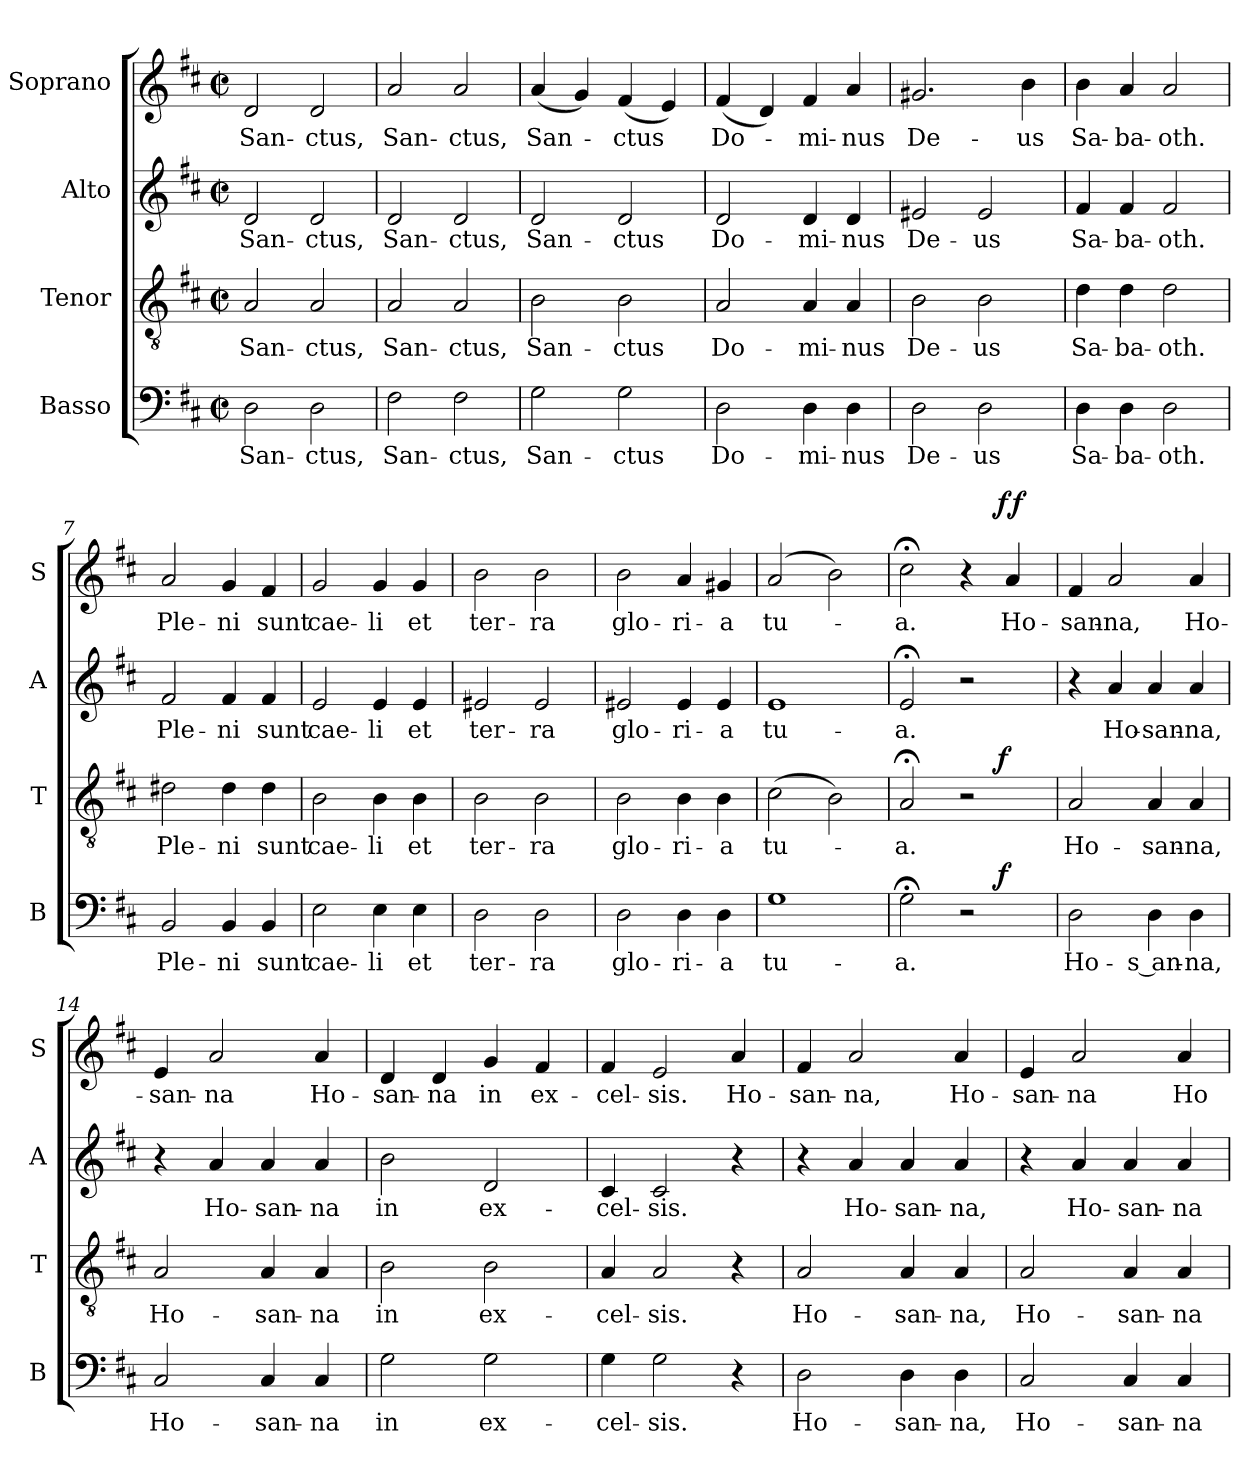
**kern	**text	**dynam	**kern	**text	**dynam	**kern	**text	**kern	**text	**dynam
*part4	*part4	*part4	*part3	*part3	*part3	*part2	*part2	*part1	*part1	*part1
*staff4	*staff4	*staff4	*staff3	*staff3	*staff3	*staff2	*staff2	*staff1	*staff1	*staff1
*I"Basso	*	*	*I"Tenor	*	*	*I"Alto	*	*I"Soprano	*	*
*I'B	*	*	*I'T	*	*	*I'A	*	*I'S	*	*
!!LO:PB:g=z
*stria5	*	*	*stria5	*	*	*stria5	*	*stria5	*	*
*clefF4	*	*	*clefGv2	*	*	*clefG2	*	*clefG2	*	*
*k[f#c#]	*	*	*k[f#c#]	*	*	*k[f#c#]	*	*k[f#c#]	*	*
*D:	*	*	*D:	*	*	*D:	*	*D:	*	*
*M2/2	*	*	*M2/2	*	*	*M2/2	*	*M2/2	*	*
*met(c|)	*	*	*met(c|)	*	*	*met(c|)	*	*met(c|)	*	*
=1	=1	=1	=1	=1	=1	=1	=1	=1	=1	=1
!	!LO:LY:b:cj	!	!	!LO:LY:b:cj	!	!	!LO:LY:b:cj	!	!LO:LY:b:cj	!
2D\	San-	.	2A/	San-	.	2d/	San-	2d/	San-	.
!	!LO:LY:b:cj	!	!	!LO:LY:b:cj	!	!	!LO:LY:b:cj	!	!LO:LY:b:cj	!
2D\	-ctus,	.	2A/	-ctus,	.	2d/	-ctus,	2d/	-ctus,	.
=2	=2	=2	=2	=2	=2	=2	=2	=2	=2	=2
!	!LO:LY:b:cj	!	!	!LO:LY:b:cj	!	!	!LO:LY:b:cj	!	!LO:LY:b:cj	!
2F#\	San-	.	2A/	San-	.	2d/	San-	2a/	San-	.
!	!LO:LY:b:cj	!	!	!LO:LY:b:cj	!	!	!LO:LY:b:cj	!	!LO:LY:b:cj	!
2F#\	-ctus,	.	2A/	-ctus,	.	2d/	-ctus,	2a/	-ctus,	.
=3	=3	=3	=3	=3	=3	=3	=3	=3	=3	=3
!	!LO:LY:b:cj	!	!	!LO:LY:b:cj	!	!	!LO:LY:b:cj	!	!LO:LY:b:cj	!
2G\	San-	.	2B\	San-	.	2d/	San-	(<4a/	San-	.
.	.	.	.	.	.	.	.	4g/)	.	.
!	!LO:LY:b:cj	!	!	!LO:LY:b:cj	!	!	!LO:LY:b:cj	!	!LO:LY:b	!
2G\	-ctus	.	2B\	-ctus	.	2d/	-ctus	(<4f#/	-ctus	.
.	.	.	.	.	.	.	.	4e/)	.	.
=4	=4	=4	=4	=4	=4	=4	=4	=4	=4	=4
!	!LO:LY:b:cj	!	!	!LO:LY:b:cj	!	!	!LO:LY:b:cj	!	!LO:LY:b:cj	!
2D\	Do-	.	2A/	Do-	.	2d/	Do-	(<4f#/	Do-	.
.	.	.	.	.	.	.	.	4d/)	.	.
!	!LO:LY:b:cj	!	!	!LO:LY:b:cj	!	!	!LO:LY:b:cj	!	!LO:LY:b:cj	!
4D\	-mi-	.	4A/	-mi-	.	4d/	-mi-	4f#/	-mi-	.
!	!LO:LY:b:cj	!	!	!LO:LY:b:cj	!	!	!LO:LY:b:cj	!	!LO:LY:b:cj	!
4D\	-nus	.	4A/	-nus	.	4d/	-nus	4a/	-nus	.
=5	=5	=5	=5	=5	=5	=5	=5	=5	=5	=5
!	!LO:LY:b:cj	!	!	!LO:LY:b:cj	!	!	!LO:LY:b:cj	!	!LO:LY:b:cj	!
2D\	De-	.	2B\	De-	.	2e#X/	De-	2.g#X/	De-	.
!	!LO:LY:b:cj	!	!	!LO:LY:b:cj	!	!	!LO:LY:b:cj	!	!	!
2D\	-us	.	2B\	-us	.	2e#/	-us	.	.	.
!	!	!	!	!	!	!	!	!	!LO:LY:b:cj	!
.	.	.	.	.	.	.	.	4b\	-us	.
!!LO:LB:g=z
=6	=6	=6	=6	=6	=6	=6	=6	=6	=6	=6
!	!LO:LY:b:cj	!	!	!LO:LY:b:cj	!	!	!LO:LY:b:cj	!	!LO:LY:b:cj	!
4D\	Sa-	.	4d\	Sa-	.	4f#/	Sa-	4b\	Sa-	.
!	!LO:LY:b:cj	!	!	!LO:LY:b:cj	!	!	!LO:LY:b:cj	!	!LO:LY:b:cj	!
4D\	-ba-	.	4d\	-ba-	.	4f#/	-ba-	4a/	-ba-	.
!	!LO:LY:b:cj	!	!	!LO:LY:b:cj	!	!	!LO:LY:b:cj	!	!LO:LY:b:cj	!
2D\	-oth.	.	2d\	-oth.	.	2f#/	-oth.	2a/	-oth.	.
=7	=7	=7	=7	=7	=7	=7	=7	=7	=7	=7
!	!LO:LY:b:cj	!	!	!LO:LY:b:cj	!	!	!LO:LY:b:cj	!	!LO:LY:b:cj	!
2BB/	Ple-	.	2d#X\	Ple-	.	2f#/	Ple-	2a/	Ple-	.
!	!LO:LY:b:cj	!	!	!LO:LY:b:cj	!	!	!LO:LY:b:cj	!	!LO:LY:b:cj	!
4BB/	-ni	.	4d#\	-ni	.	4f#/	-ni	4g/	-ni	.
!	!LO:LY:b:cj	!	!	!LO:LY:b:cj	!	!	!LO:LY:b:cj	!	!LO:LY:b:cj	!
4BB/	sunt	.	4d#\	sunt	.	4f#/	sunt	4f#/	sunt	.
=8	=8	=8	=8	=8	=8	=8	=8	=8	=8	=8
!	!LO:LY:b:cj	!	!	!LO:LY:b:cj	!	!	!LO:LY:b:cj	!	!LO:LY:b:cj	!
2E\	cae-	.	2B\	cae-	.	2e/	cae-	2g/	cae-	.
!	!LO:LY:b:cj	!	!	!LO:LY:b:cj	!	!	!LO:LY:b:cj	!	!LO:LY:b:cj	!
4E\	-li	.	4B\	-li	.	4e/	-li	4g/	-li	.
!	!LO:LY:b:cj	!	!	!LO:LY:b:cj	!	!	!LO:LY:b:cj	!	!LO:LY:b:cj	!
4E\	et	.	4B\	et	.	4e/	et	4g/	et	.
=9	=9	=9	=9	=9	=9	=9	=9	=9	=9	=9
!	!LO:LY:b:cj	!	!	!LO:LY:b:cj	!	!	!LO:LY:b:cj	!	!LO:LY:b:cj	!
2D\	ter-	.	2B\	ter-	.	2e#X/	ter-	2b\	ter-	.
!	!LO:LY:b:cj	!	!	!LO:LY:b:cj	!	!	!LO:LY:b:cj	!	!LO:LY:b:cj	!
2D\	-ra	.	2B\	-ra	.	2e#/	-ra	2b\	-ra	.
=10	=10	=10	=10	=10	=10	=10	=10	=10	=10	=10
!	!LO:LY:b:cj	!	!	!LO:LY:b:cj	!	!	!LO:LY:b:cj	!	!LO:LY:b:cj	!
2D\	glo-	.	2B\	glo-	.	2e#X/	glo-	2b\	glo-	.
!	!LO:LY:b:cj	!	!	!LO:LY:b:cj	!	!	!LO:LY:b:cj	!	!LO:LY:b:cj	!
4D\	-ri-	.	4B\	-ri-	.	4e#/	-ri-	4a/	-ri-	.
!	!LO:LY:b:cj	!	!	!LO:LY:b:cj	!	!	!LO:LY:b:cj	!	!LO:LY:b:cj	!
4D\	-a	.	4B\	-a	.	4e#/	-a	4g#X/	-a	.
!!LO:LB:g=z
=11	=11	=11	=11	=11	=11	=11	=11	=11	=11	=11
!	!LO:LY:b:cj	!	!	!LO:LY:b:cj	!	!	!LO:LY:b:cj	!	!LO:LY:b:cj	!
1G	tu-	.	(>2c#\	tu-	.	1e	tu-	(>2a/	tu-	.
.	.	.	2B\)	.	.	.	.	2b\)	.	.
=12	=12	=12	=12	=12	=12	=12	=12	=12	=12	=12
!	!LO:LY:b:cj	!	!	!LO:LY:b:cj	!	!	!LO:LY:b:cj	!	!LO:LY:b:cj	!
*^	*	*	*^	*	*	*	*	*^	*	*
*	*	*	*	*	*	*	*	*	*	*	*^	*	*
2G;<\	2ryy	-a.	.	2A;</	2ryy	-a.	.	2e;</	-a.	2cc#;<\	2ryy	2ryy	-a.	.
2r	8...ryy	.	.	2r	8...ryy	.	.	2r	.	4r	8...ryy	4ryy	.	.
!	!	!	!LO:DY:a	!	!	!	!LO:DY:a	!	!	!	!	!	!	!LO:DY:b
.	4ryy	.	f	.	4ryy	.	f	.	.	.	4ryy	.	.	f
!	!	!	!	!	!	!	!	!	!	!	!	!	!LO:LY:b:cj	!
.	.	.	.	.	.	.	.	.	.	4a/	.	64ryy	Ho-	.
!	!	!	!	!	!	!	!	!	!	!	!	!	!	!LO:DY:a
.	.	.	.	.	.	.	.	.	.	.	.	8...ryy	.	f
.	64ryy	.	.	.	64ryy	.	.	.	.	.	64ryy	.	.	.
=13	=13	=13	=13	=13	=13	=13	=13	=13	=13	=13	=13	=13	=13	=13
!	!	!LO:LY:b:cj	!	!	!	!LO:LY:b:cj	!	!	!	!	!	!	!LO:LY:b:cj	!
*v	*v	*	*	*	*	*	*	*	*	*v	*v	*v	*	*
*	*	*	*v	*v	*	*	*	*	*	*	*
2D\	Ho-	.	2A/	Ho-	.	4r	.	4f#/	-san-	.
!	!	!	!	!	!	!	!LO:LY:b:cj	!	!LO:LY:b:cj	!
.	.	.	.	.	.	4a/	Ho-	2a/	-na,	.
!	!LO:LY:b:rj	!	!	!LO:LY:b:cj	!	!	!LO:LY:b:cj	!	!	!
4D\	-s an-	.	4A/	-san-	.	4a/	-san-	.	.	.
!	!LO:LY:b:cj	!	!	!LO:LY:b:cj	!	!	!LO:LY:b:cj	!	!LO:LY:b:cj	!
4D\	-na,	.	4A/	-na,	.	4a/	-na,	4a/	Ho-	.
=14	=14	=14	=14	=14	=14	=14	=14	=14	=14	=14
!	!LO:LY:b:cj	!	!	!LO:LY:b:cj	!	!	!	!	!LO:LY:b:cj	!
2C#/	Ho-	.	2A/	Ho-	.	4r	.	4e/	-san-	.
!	!	!	!	!	!	!	!LO:LY:b:cj	!	!LO:LY:b:cj	!
.	.	.	.	.	.	4a/	Ho-	2a/	-na	.
!	!LO:LY:b:cj	!	!	!LO:LY:b:cj	!	!	!LO:LY:b:cj	!	!	!
4C#/	-san-	.	4A/	-san-	.	4a/	-san-	.	.	.
!	!LO:LY:b:cj	!	!	!LO:LY:b:cj	!	!	!LO:LY:b:cj	!	!LO:LY:b:cj	!
4C#/	-na	.	4A/	-na	.	4a/	-na	4a/	Ho-	.
=15	=15	=15	=15	=15	=15	=15	=15	=15	=15	=15
!	!LO:LY:b:cj	!	!	!LO:LY:b:cj	!	!	!LO:LY:b:cj	!	!LO:LY:b:cj	!
2G\	in	.	2B\	in	.	2b\	in	4d/	-san-	.
!	!	!	!	!	!	!	!	!	!LO:LY:b:cj	!
.	.	.	.	.	.	.	.	4d/	-na	.
!	!LO:LY:b:cj	!	!	!LO:LY:b:cj	!	!	!LO:LY:b:cj	!	!LO:LY:b:cj	!
2G\	ex-	.	2B\	ex-	.	2d/	ex-	4g/	in	.
!	!	!	!	!	!	!	!	!	!LO:LY:b:cj	!
.	.	.	.	.	.	.	.	4f#/	ex-	.
!!LO:PB:g=z
=16	=16	=16	=16	=16	=16	=16	=16	=16	=16	=16
!	!LO:LY:b:cj	!	!	!LO:LY:b:cj	!	!	!LO:LY:b:cj	!	!LO:LY:b:cj	!
4G\	-cel-	.	4A/	-cel-	.	4c#/	-cel-	4f#/	-cel-	.
!	!LO:LY:b:cj	!	!	!LO:LY:b:cj	!	!	!LO:LY:b:cj	!	!LO:LY:b:cj	!
2G\	-sis.	.	2A/	-sis.	.	2c#/	-sis.	2e/	-sis.	.
!	!	!	!	!	!	!	!	!	!LO:LY:b:cj	!
4r	.	.	4r	.	.	4r	.	4a/	Ho-	.
=17	=17	=17	=17	=17	=17	=17	=17	=17	=17	=17
!	!LO:LY:b:cj	!	!	!LO:LY:b:cj	!	!	!	!	!LO:LY:b:cj	!
2D\	Ho-	.	2A/	Ho-	.	4r	.	4f#/	-san-	.
!	!	!	!	!	!	!	!LO:LY:b:cj	!	!LO:LY:b:cj	!
.	.	.	.	.	.	4a/	Ho-	2a/	-na,	.
!	!LO:LY:b:cj	!	!	!LO:LY:b:cj	!	!	!LO:LY:b:cj	!	!	!
4D\	-san-	.	4A/	-san-	.	4a/	-san-	.	.	.
!	!LO:LY:b:cj	!	!	!LO:LY:b:cj	!	!	!LO:LY:b:cj	!	!LO:LY:b:cj	!
4D\	-na,	.	4A/	-na,	.	4a/	-na,	4a/	Ho-	.
=18	=18	=18	=18	=18	=18	=18	=18	=18	=18	=18
!	!LO:LY:b:cj	!	!	!LO:LY:b:cj	!	!	!	!	!LO:LY:b:cj	!
2C#/	Ho-	.	2A/	Ho-	.	4r	.	4e/	-san-	.
!	!	!	!	!	!	!	!LO:LY:b:cj	!	!LO:LY:b:cj	!
.	.	.	.	.	.	4a/	Ho-	2a/	-na	.
!	!LO:LY:b:cj	!	!	!LO:LY:b:cj	!	!	!LO:LY:b:cj	!	!	!
4C#/	-san-	.	4A/	-san-	.	4a/	-san-	.	.	.
!	!LO:LY:b:cj	!	!	!LO:LY:b:cj	!	!	!LO:LY:b:cj	!	!LO:LY:b:cj	!
4C#/	-na	.	4A/	-na	.	4a/	-na	4a/	Ho-	.
=	=	=	=	=	=	=	=	=	=	=
*-	*-	*-	*-	*-	*-	*-	*-	*-	*-	*-
